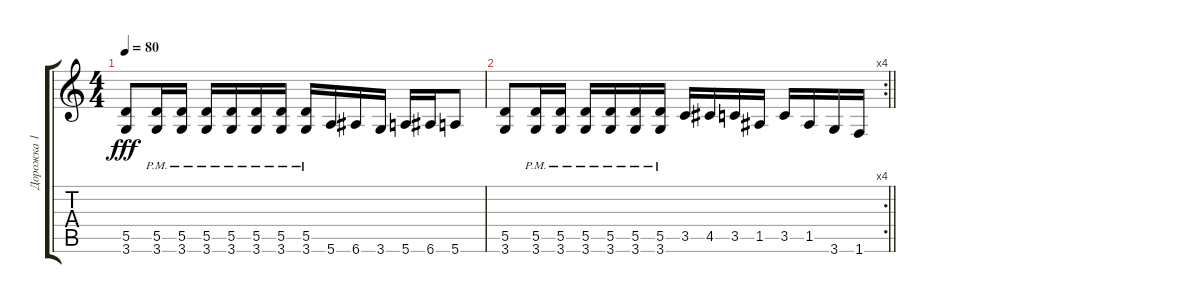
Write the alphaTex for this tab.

\track ("Дорожка 1" "Дорожка 1") {instrument distortionguitar}
\staff {score tabs}
\tuning (E4 B3 G3 D3 A2 E2) {hide}
\ts (4 4)
\tempo 80
\clef g2
\ks c
(5.5 3.6).8{dy fff} (5.5{pm} 3.6{pm}).16 (5.5{pm} 3.6{pm}).16 (5.5{pm} 3.6{pm}).16 (5.5{pm} 3.6{pm}).16 (5.5{pm} 3.6{pm}).16 (5.5{pm} 3.6{pm}).16 (5.5{pm} 3.6{pm}).16 5.6.16 6.6.16 3.6.16 5.6.16 6.6.16 5.6.8 |
\rc 4
\barLineRight lightlight
(5.5 3.6).8 (5.5{pm} 3.6{pm}).16 (5.5{pm} 3.6{pm}).16 (5.5{pm} 3.6{pm}).16 (5.5{pm} 3.6{pm}).16 (5.5{pm} 3.6{pm}).16 (5.5{pm} 3.6{pm}).16 3.5.16 4.5.16 3.5.16 1.5.16 3.5.16 1.5.16{volume 0} 3.6.16 1.6.16
